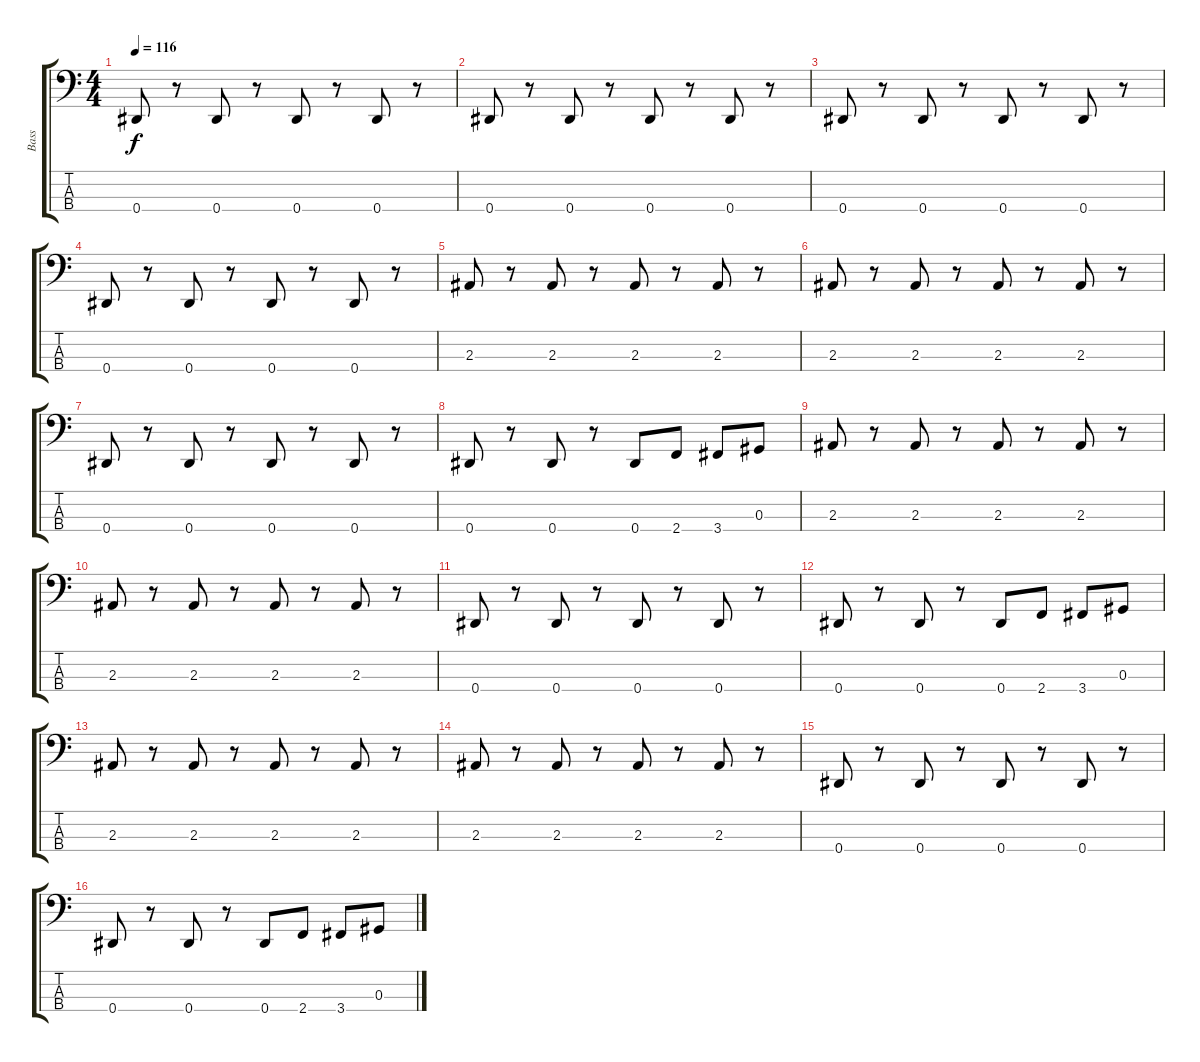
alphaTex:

\track ("Bass" "Bass") {instrument electricbassfinger}
\staff {score tabs}
\tuning (Gb2 Db2 Ab1 Eb1) {hide}
\ts (4 4)
\tempo 116
\clef f4
\ks c
0.4.8{dy f} r.8 0.4.8 r.8 0.4.8 r.8 0.4.8 r.8 |
0.4.8 r.8 0.4.8 r.8 0.4.8 r.8 0.4.8 r.8 |
0.4.8 r.8 0.4.8 r.8 0.4.8 r.8 0.4.8 r.8 |
0.4.8 r.8 0.4.8 r.8 0.4.8 r.8 0.4.8 r.8 |
2.3.8 r.8 2.3.8 r.8 2.3.8 r.8 2.3.8 r.8 |
2.3.8 r.8 2.3.8 r.8 2.3.8 r.8 2.3.8 r.8 |
0.4.8 r.8 0.4.8 r.8 0.4.8 r.8 0.4.8 r.8 |
0.4.8 r.8 0.4.8 r.8 0.4.8 2.4.8 3.4.8 0.3.8 |
2.3.8 r.8 2.3.8 r.8 2.3.8 r.8 2.3.8 r.8 |
2.3.8 r.8 2.3.8 r.8 2.3.8 r.8 2.3.8 r.8 |
0.4.8 r.8 0.4.8 r.8 0.4.8 r.8 0.4.8 r.8 |
0.4.8 r.8 0.4.8 r.8 0.4.8 2.4.8 3.4.8 0.3.8 |
2.3.8 r.8 2.3.8 r.8 2.3.8 r.8 2.3.8 r.8 |
2.3.8 r.8 2.3.8 r.8 2.3.8 r.8 2.3.8 r.8 |
0.4.8 r.8 0.4.8 r.8 0.4.8 r.8 0.4.8 r.8 |
0.4.8 r.8 0.4.8 r.8 0.4.8 2.4.8 3.4.8 0.3.8
